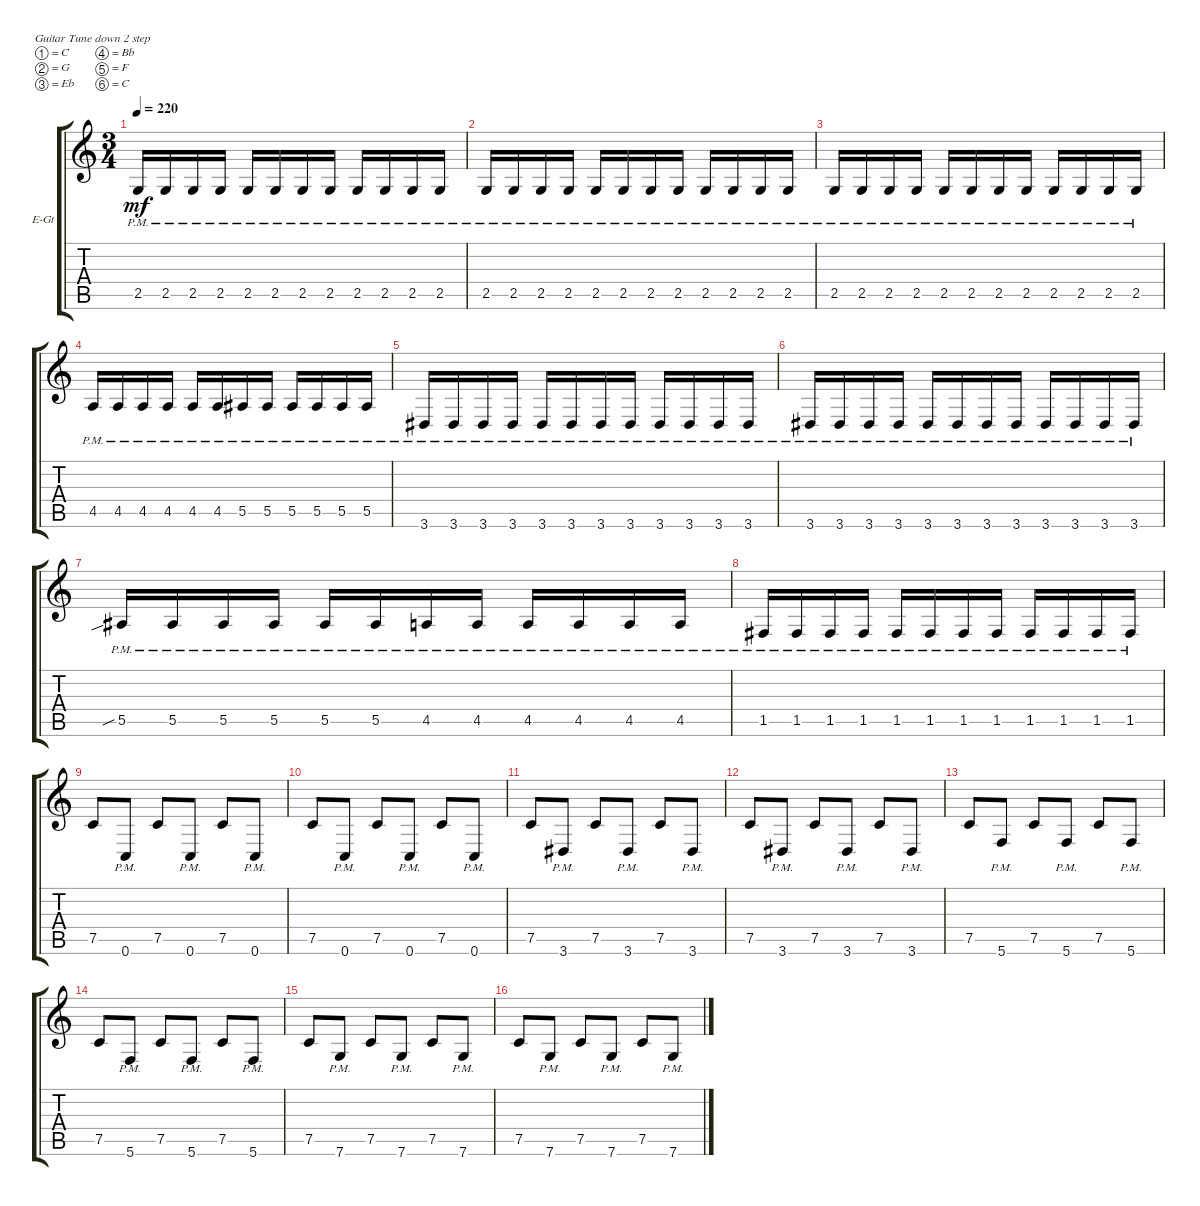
\defaultSystemsLayout 4
\bracketExtendMode groupsimilarinstruments
\firstSystemTrackNameOrientation horizontal
\otherSystemsTrackNameOrientation horizontal
\track ("Knight Rhythm" "E-Gt") {instrument overdrivenguitar}
\staff {score tabs}
\tuning (C4 G3 Eb3 Bb2 F2 C2)
\ts (3 4)
\tempo 220
\clef g2
\ks c
2.5{pm}.16{dy mf} 2.5{pm}.16 2.5{pm}.16 2.5{pm}.16 2.5{pm}.16 2.5{pm}.16 2.5{pm}.16 2.5{pm}.16 2.5{pm}.16 2.5{pm}.16 2.5{pm}.16 2.5{pm}.16 |
2.5{pm}.16 2.5{pm}.16 2.5{pm}.16 2.5{pm}.16 2.5{pm}.16 2.5{pm}.16 2.5{pm}.16 2.5{pm}.16 2.5{pm}.16 2.5{pm}.16 2.5{pm}.16 2.5{pm}.16 |
2.5{pm}.16 2.5{pm}.16 2.5{pm}.16 2.5{pm}.16 2.5{pm}.16 2.5{pm}.16 2.5{pm}.16 2.5{pm}.16 2.5{pm}.16 2.5{pm}.16 2.5{pm}.16 2.5{pm}.16 |
4.5{pm}.16 4.5{pm}.16 4.5{pm}.16 4.5{pm}.16 4.5{pm}.16 4.5{pm}.16 5.5{pm}.16 5.5{pm}.16 5.5{pm}.16 5.5{pm}.16 5.5{pm}.16 5.5{pm}.16 |
3.6{pm}.16 3.6{pm}.16 3.6{pm}.16 3.6{pm}.16 3.6{pm}.16 3.6{pm}.16 3.6{pm}.16 3.6{pm}.16 3.6{pm}.16 3.6{pm}.16 3.6{pm}.16 3.6{pm}.16 |
3.6{pm}.16 3.6{pm}.16 3.6{pm}.16 3.6{pm}.16 3.6{pm}.16 3.6{pm}.16 3.6{pm}.16 3.6{pm}.16 3.6{pm}.16 3.6{pm}.16 3.6{pm}.16 3.6{pm}.16 |
5.5{sib pm}.16 5.5{pm}.16 5.5{pm}.16 5.5{pm}.16 5.5{pm}.16 5.5{pm}.16 4.5{pm}.16 4.5{pm}.16 4.5{pm}.16 4.5{pm}.16 4.5{pm}.16 4.5{pm}.16 |
1.5{pm}.16 1.5{pm}.16 1.5{pm}.16 1.5{pm}.16 1.5{pm}.16 1.5{pm}.16 1.5{pm}.16 1.5{pm}.16 1.5{pm}.16 1.5{pm}.16 1.5{pm}.16 1.5{pm}.16 |
7.5.8 0.6{pm}.8 7.5.8 0.6{pm}.8 7.5.8 0.6{pm}.8 |
7.5.8 0.6{pm}.8 7.5.8 0.6{pm}.8 7.5.8 0.6{pm}.8 |
7.5.8 3.6{pm}.8 7.5.8 3.6{pm}.8 7.5.8 3.6{pm}.8 |
7.5.8 3.6{pm}.8 7.5.8 3.6{pm}.8 7.5.8 3.6{pm}.8 |
7.5.8 5.6{pm}.8 7.5.8 5.6{pm}.8 7.5.8 5.6{pm}.8 |
7.5.8 5.6{pm}.8 7.5.8 5.6{pm}.8 7.5.8 5.6{pm}.8 |
7.5.8 7.6{pm}.8 7.5.8 7.6{pm}.8 7.5.8 7.6{pm}.8 |
7.5.8 7.6{pm}.8 7.5.8 7.6{pm}.8 7.5.8 7.6{pm}.8
